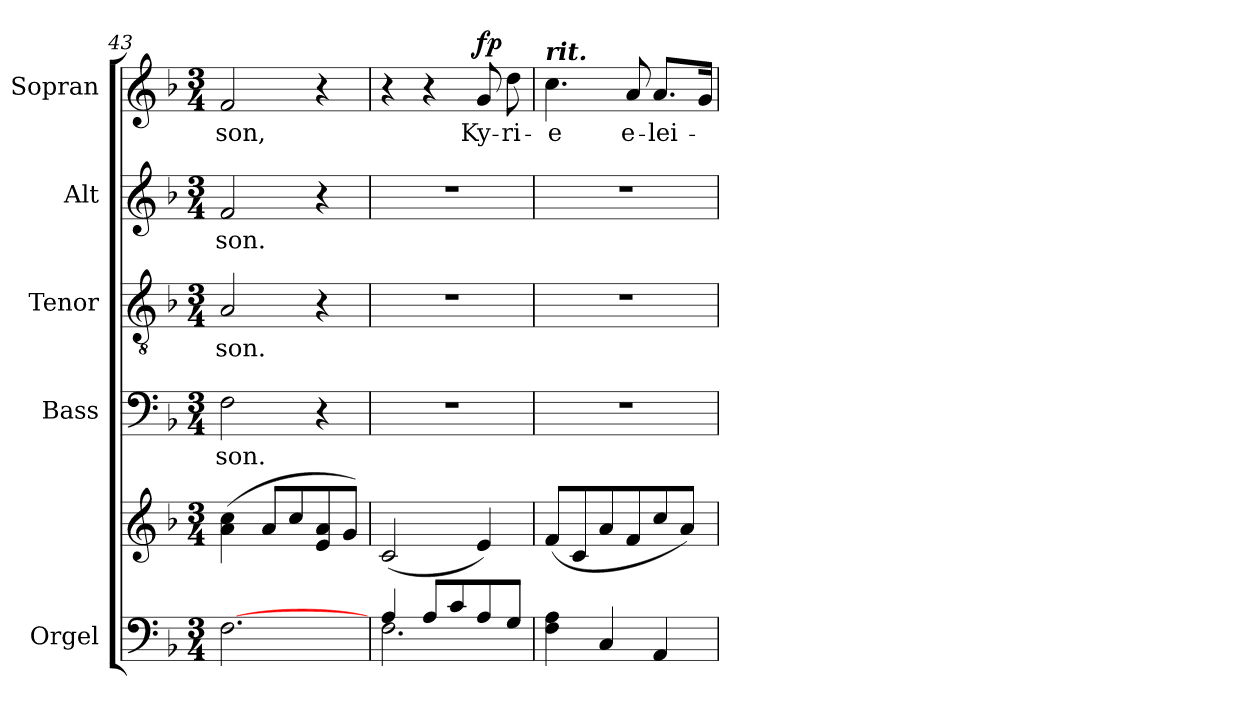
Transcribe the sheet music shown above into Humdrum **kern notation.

**kern	**kern	**kern	**text	**kern	**text	**kern	**text	**kern	**text	**dynam
*part5	*part5	*part4	*part4	*part3	*part3	*part2	*part2	*part1	*part1	*part1
*staff6	*staff5	*staff4	*staff4	*staff3	*staff3	*staff2	*staff2	*staff1	*staff1	*staff1
*I"Orgel	*	*I"Bass	*	*I"Tenor	*	*I"Alt	*	*I"Sopran	*	*
*I'Org.	*	*I'B.	*	*I'T.	*	*I'A.	*	*I'S.	*	*
*clefF4	*clefG2	*clefF4	*	*clefGv2	*	*clefG2	*	*clefG2	*	*
*k[b-]	*k[b-]	*k[b-]	*	*k[b-]	*	*k[b-]	*	*k[b-]	*	*
*F:	*F:	*F:	*	*F:	*	*F:	*	*F:	*	*
*M3/4	*M3/4	*M3/4	*	*M3/4	*	*M3/4	*	*M3/4	*	*
=43	=43	=43	=43	=43	=43	=43	=43	=43	=43	=43
!	!	!	!LO:LY:b	!	!LO:LY:b	!	!LO:LY:b	!	!LO:LY:b	!
[2.F\	(>4a\ 4cc\	2F\	-son.	2A/	-son.	2f/	-son.	2f/	-son,	.
.	8a/L	.	.	.	.	.	.	.	.	.
.	8cc/	.	.	.	.	.	.	.	.	.
.	8e/ 8a/	4r	.	4r	.	4r	.	4r	.	.
.	8g/J)	.	.	.	.	.	.	.	.	.
=44	=44	=44	=44	=44	=44	=44	=44	=44	=44	=44
*^	*	*	*	*	*	*	*	*	*	*
4A/	2.F\	(<2c/	2.r	.	2.r	.	2.r	.	4r	.	.
8A/L	.	.	.	.	.	.	.	.	4r	.	.
8c/	.	.	.	.	.	.	.	.	.	.	.
!	!	!	!	!	!	!	!	!	!	!LO:LY:b	!LO:DY:a
8A/	.	4e/)	.	.	.	.	.	.	8g/	Ky-	fp
!	!	!	!	!	!	!	!	!	!	!LO:LY:b	!
8G/J	.	.	.	.	.	.	.	.	8dd\	-ri-	.
*v	*v	*	*	*	*	*	*	*	*	*	*
=45	=45	=45	=45	=45	=45	=45	=45	=45	=45	=45
!	!	!	!	!	!	!	!	!LO:TX:a:Bi:t=rit.	!	!
!	!	!	!	!	!	!	!	!	!LO:LY:b	!
4F\ 4A\	(<8f/L	2.r	.	2.r	.	2.r	.	4.cc\	-e	.
.	8c/	.	.	.	.	.	.	.	.	.
4C/	8a/	.	.	.	.	.	.	.	.	.
!	!	!	!	!	!	!	!	!	!LO:LY:b	!
.	8f/	.	.	.	.	.	.	8a/	e-	.
!	!	!	!	!	!	!	!	!	!LO:LY:b	!
4AA/	8cc/	.	.	.	.	.	.	8.a/L	-lei-	.
.	8a/J)	.	.	.	.	.	.	.	.	.
.	.	.	.	.	.	.	.	16g/Jk	.	.
=	=	=	=	=	=	=	=	=	=	=
*-	*-	*-	*-	*-	*-	*-	*-	*-	*-	*-
